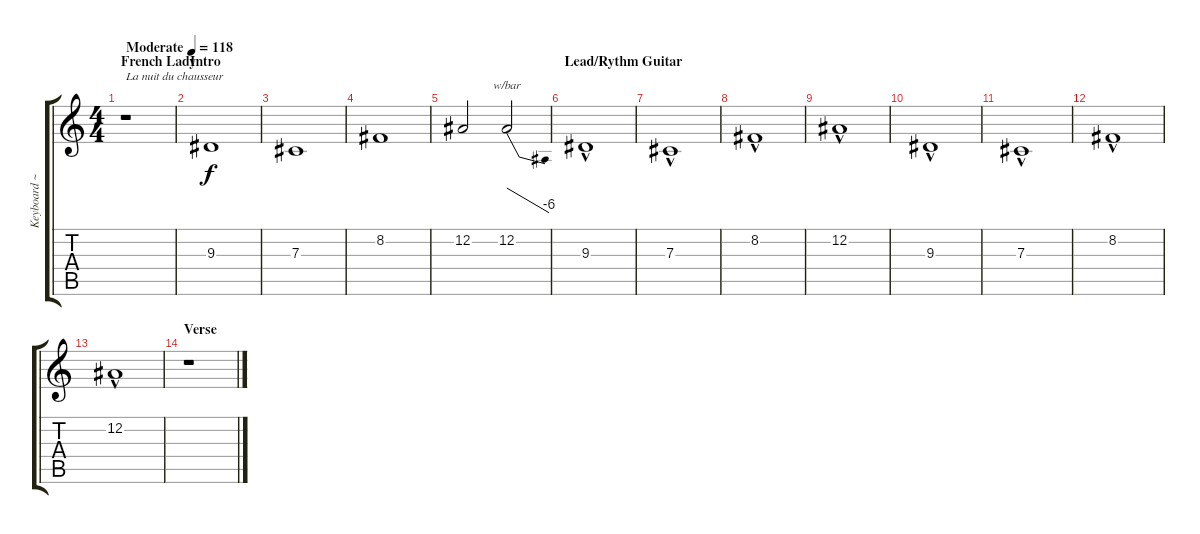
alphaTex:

\track ("Keyboard ~ Effect" "Keyboard ~") {instrument lead1square}
\staff {score tabs}
\tuning (Eb4 Bb3 Gb3 Db3 Ab2 Eb2) {hide}
\ts (4 4)
\section ("" "French Lady")
\tempo (118 "Moderate")
\clef g2
\ks c
r.1{txt "La nuit du chausseur" dy f instrument lead1square} |
\section ("" "Intro")
9.3.1 |
7.3.1 |
8.2.1 |
12.2.2 12.2.2{tbe (dive default 0 0 60 -24)} |
\section ("" "Lead/Rythm Guitar")
9.3{hac}.1 |
7.3{hac}.1 |
8.2{hac}.1 |
12.2{hac}.1 |
9.3{hac}.1 |
7.3{hac}.1 |
8.2{hac}.1 |
12.2{hac}.1 |
\section ("" "Verse")
r.1
